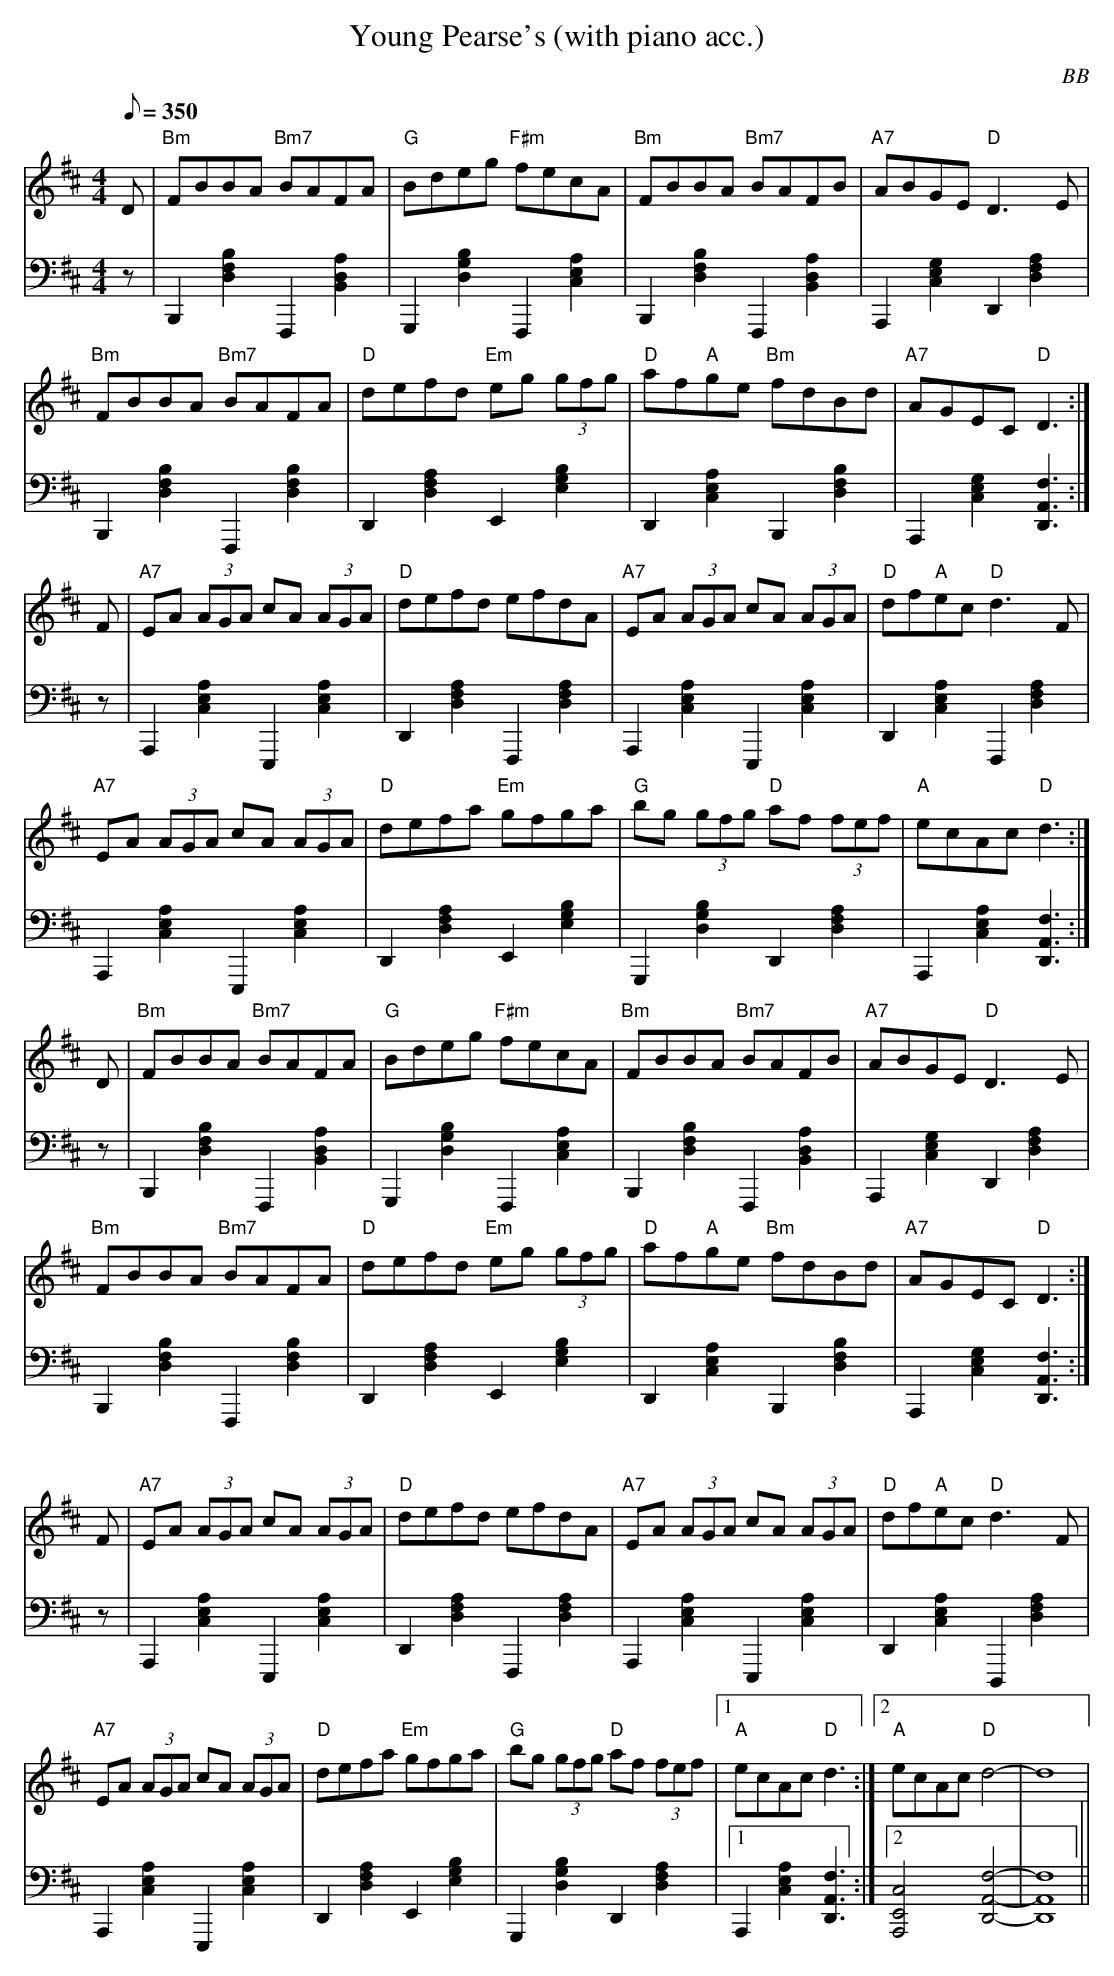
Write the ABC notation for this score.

X:1
T: Young Pearse's (with piano acc.)
C: BB
Q: 1/8=350
M: 4/4
L: 1/8
V: 1 program 1 110 %fiddle
V: 2 volume=70 clef=bass m=D program 1 01
K: D
[V:1] D|"Bm"FBBA "Bm7"BAFA|"G"Bdeg "F#m"fecA|"Bm"FBBA "Bm7"BAFB|"A7"ABGE "D"D3 E|
[V:2] z|B,,2[B2D2F2]F,,2[D2A2B,2]|G,,2[G2B2D2]F,,2[A2C2E2]|B,,2[B2D2F2]F,,2[D2A2B,2]|\
A,,2[G2C2E2]D,2[D2A2F2]|
[V:1] "Bm"FBBA "Bm7"BAFA|"D"defd "Em"eg (3gfg|"D"af"A"ge "Bm"fdBd|"A7"AGEC "D"D3 :|
[V:2] B,,2[B2D2F2]F,,2[D2F2B2]|D,2[D2A2F2]E,2[B2E2G2]|[D,2][A2E2C2]B,,2[B2D2F2]|\
A,,2[G2C2E2][A,3F3D,3]:|
[V:1] F|"A7"EA (3AGA cA (3AGA|"D"defd efdA|"A7"EA (3AGA cA (3AGA|"D"df"A"ec "D"d3 F|
[V:2] z|A,,2[A2C2E2]E,,2[A2C2E2]|D,2[D2A2F2]F,,2[D2A2F2]|\
A,,2[A2C2E2]E,,2[A2C2E2]|[D,2][A2E2C2]F,,2[D2A2F2]|
[V:1] "A7"EA (3AGA cA (3AGA|"D"defa "Em"gfga|"G"bg (3gfg "D"af (3fef|"A"ecAc "D"d3 :|
[V:2] A,,2[A2C2E2]E,,2[A2C2E2]|D,2[D2A2F2]E,2[B2E2G2]|G,,2[G2B2D2]D,2[D2A2F2]|\
A,,2[A2C2E2][A,3F3D,3]:|
[V:1] D|"Bm"FBBA "Bm7"BAFA|"G"Bdeg "F#m"fecA|"Bm"FBBA "Bm7"BAFB|"A7"ABGE "D"D3 E|
[V:2] z|B,,2[B2D2F2]F,,2[D2A2B,2]|G,,2[G2B2D2]F,,2[A2C2E2]|B,,2[B2D2F2]F,,2[D2A2B,2]|\
A,,2[G2C2E2]D,2[D2A2F2]|
[V:1] "Bm"FBBA "Bm7"BAFA|"D"defd "Em"eg (3gfg|"D"af"A"ge "Bm"fdBd|"A7"AGEC "D"D3 :|
[V:2] B,,2[B2D2F2]F,,2[D2F2B2]|D,2[D2A2F2]E,2[B2E2G2]|[D,2][A2E2C2]B,,2[B2D2F2]|\
A,,2[G2C2E2][A,3F3D,3]:|
[V:1] F|"A7"EA (3AGA cA (3AGA|"D"defd efdA|"A7"EA (3AGA cA (3AGA|"D"df"A"ec "D"d3 F|
[V:2] z|A,,2[A2C2E2]E,,2[A2C2E2]|D,2[D2A2F2]F,,2[D2A2F2]|\
A,,2[A2C2E2]E,,2[A2C2E2]|[D,2][A2E2C2]D,,2[D2A2F2]|
[V:1] "A7"EA (3AGA cA (3AGA|"D"defa "Em"gfga|"G"bg (3gfg "D"af (3fef|1 "A"ecAc "D"d3 :|2\
"A"ecAc "D"d4-|d8|
[V:2] A,,2[A2C2E2]E,,2[A2C2E2]|D,2[D2A2F2]E,2[B2E2G2]|G,,2[G2B2D2]D,2[D2A2F2]|1\
A,,2[A2C2E2][A,3F3D,3]:|2 [A,,4C4E,4][A,4-F4-D,4-]|[A,8F8D,8]||
